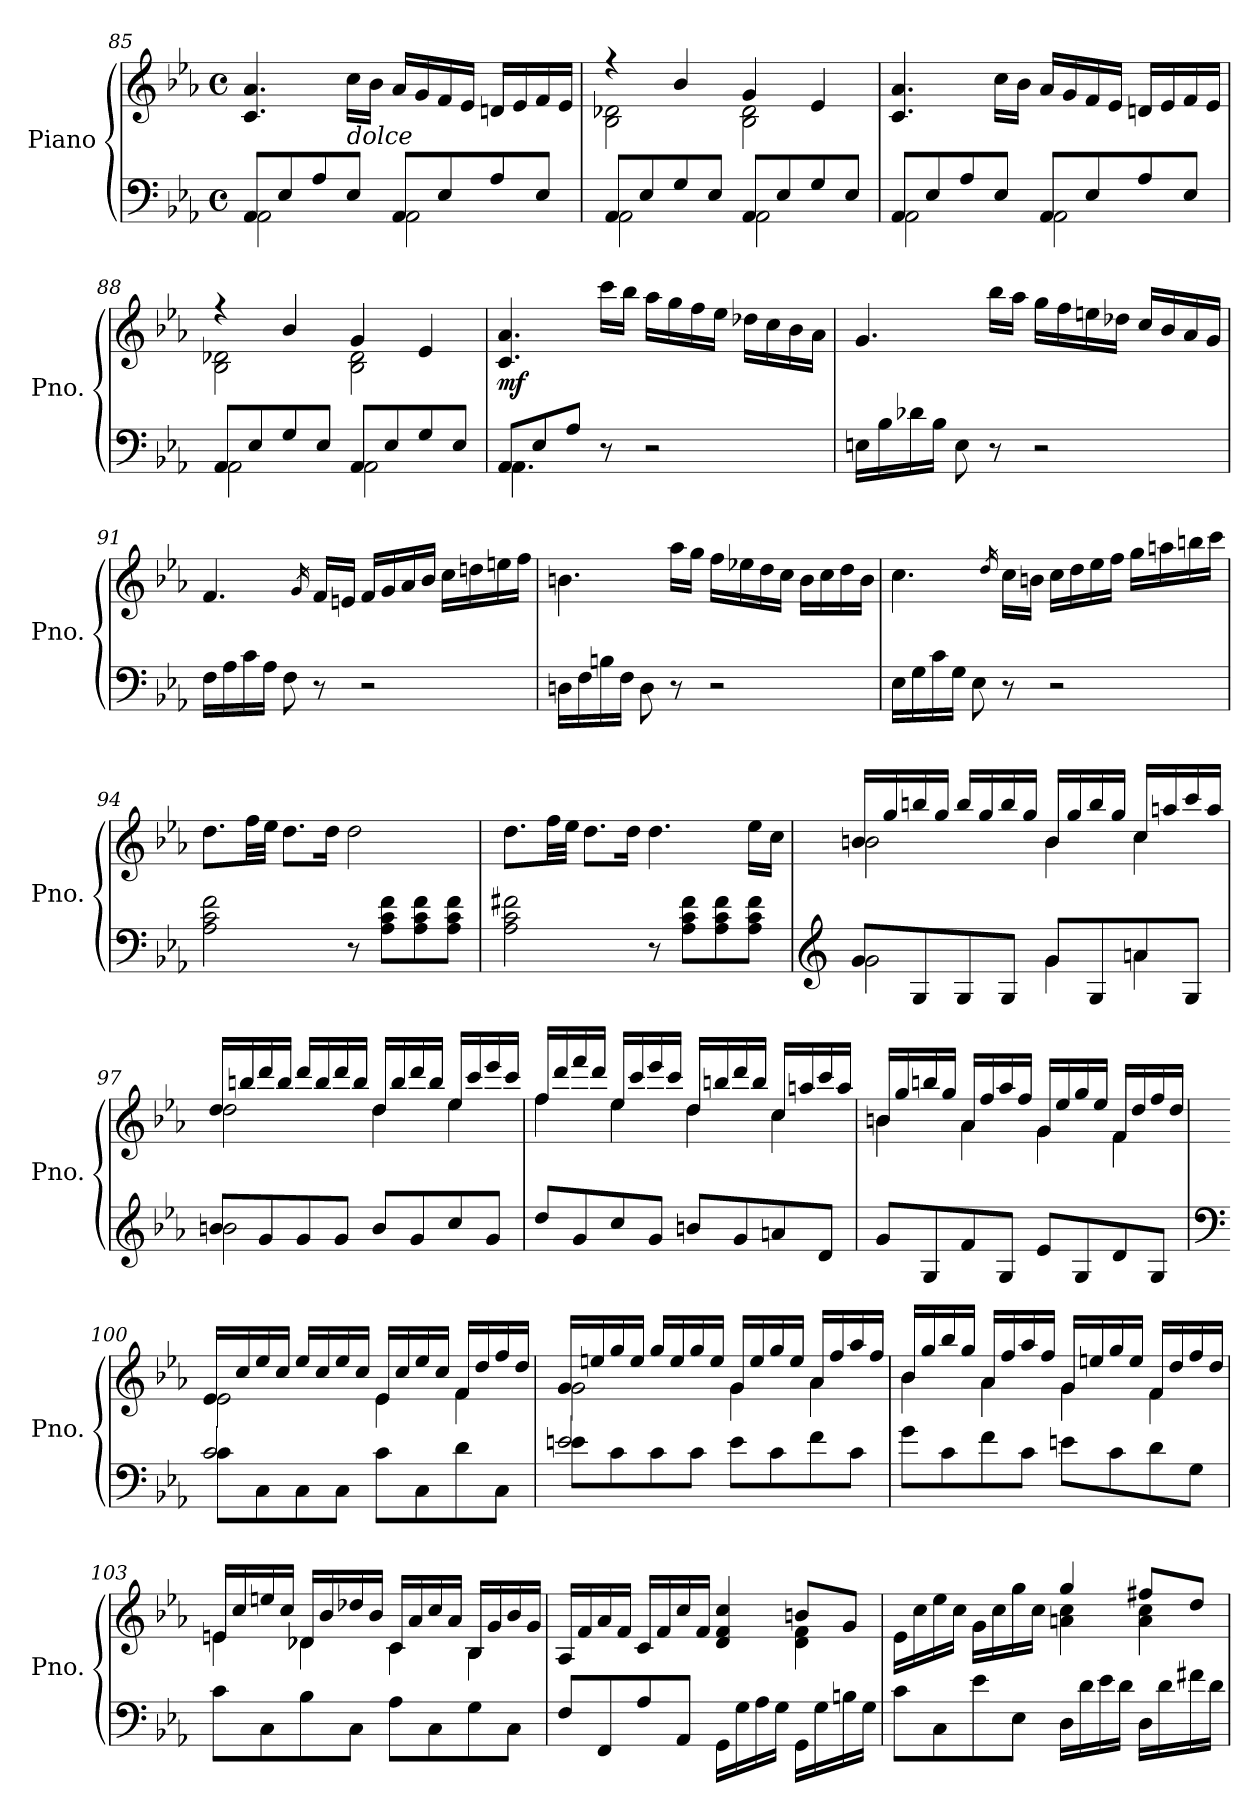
**kern	**kern	**dynam
*part1	*part1	*part1
*staff2	*staff1	*staff1/2
*I"Piano	*	*
*I'Pno.	*	*
*clefF4	*clefG2	*
*k[b-e-a-]	*k[b-e-a-]	*
*E-:	*E-:	*
*M4/4	*M4/4	*
*met(c)	*met(c)	*
=85	=85	=85
*^	*	*
8AA-/L	2AA-\	4.c/ 4.a-/	.
8E-/	.	.	.
8A-/	.	.	.
!	!	!LO:TX:b:i:t=dolce	!
8E-/J	.	16cc\LL	.
.	.	16b-\JJ	.
8AA-/L	2AA-\	16a-/LL	.
.	.	16g/	.
8E-/	.	16f/	.
.	.	16e-/JJ	.
8A-/	.	16dn/LL	.
.	.	16e-/	.
8E-/J	.	16f/	.
.	.	16e-/JJ	.
=86	=86	=86	=86
*	*	*^	*
8AA-/L	2AA-\	4r	2B-\ 2d-X\	.
8E-/	.	.	.	.
8G/	.	4b-/	.	.
8E-/J	.	.	.	.
8AA-/L	2AA-\	4g/	2B-\ 2d-\	.
8E-/	.	.	.	.
8G/	.	4e-/	.	.
8E-/J	.	.	.	.
*	*	*v	*v	*
=87	=87	=87	=87
8AA-/L	2AA-\	4.c/ 4.a-/	.
8E-/	.	.	.
8A-/	.	.	.
8E-/J	.	16cc\LL	.
.	.	16b-\JJ	.
8AA-/L	2AA-\	16a-/LL	.
.	.	16g/	.
8E-/	.	16f/	.
.	.	16e-/JJ	.
8A-/	.	16dn/LL	.
.	.	16e-/	.
8E-/J	.	16f/	.
.	.	16e-/JJ	.
!!LO:LB:g=z
=88	=88	=88	=88
*	*	*^	*
8AA-/L	2AA-\	4r	2B-\ 2d-X\	.
8E-/	.	.	.	.
8G/	.	4b-/	.	.
8E-/J	.	.	.	.
8AA-/L	2AA-\	4g/	2B-\ 2d-\	.
8E-/	.	.	.	.
8G/	.	4e-/	.	.
8E-/J	.	.	.	.
*	*	*v	*v	*
=89	=89	=89	=89
!	!	!	!LO:DY:b
8AA-/L	4.AA-\	4.c/ 4.a-/	mf
8E-/	.	.	.
8A-/J	.	.	.
8r	8ryy	16ccc\LL	.
.	.	16bb-\JJ	.
2r	2ryy	16aa-\LL	.
.	.	16gg\	.
.	.	16ff\	.
.	.	16ee-\JJ	.
.	.	16dd-X\LL	.
.	.	16cc\	.
.	.	16b-\	.
.	.	16a-\JJ	.
*v	*v	*	*
=90	=90	=90
16En\LL	4.g/	.
16B-\	.	.
16d-X\	.	.
16B-\JJ	.	.
8E\	.	.
8r	16bb-\LL	.
.	16aa-\JJ	.
2r	16gg\LL	.
.	16ff\	.
.	16een\	.
.	16dd-X\JJ	.
.	16cc/LL	.
.	16b-/	.
.	16a-/	.
.	16g/JJ	.
!!LO:LB:g=z
=91	=91	=91
16F\LL	4.f/	.
16A-\	.	.
16c\	.	.
16A-\JJ	.	.
8F\	.	.
.	16qg/	.
8r	16f/LL	.
.	16en/JJ	.
2r	16f/LL	.
.	16g/	.
.	16a-/	.
.	16b-/JJ	.
.	16cc\LL	.
.	16ddn\	.
.	16een\	.
.	16ff\JJ	.
=92	=92	=92
16Dn\LL	4.bn\	.
16F\	.	.
16Bn\	.	.
16F\JJ	.	.
8D\	.	.
8r	16aa-\LL	.
.	16gg\JJ	.
2r	16ff\LL	.
.	16ee-X\	.
.	16dd\	.
.	16cc\JJ	.
.	16b\LL	.
.	16cc\	.
.	16dd\	.
.	16b\JJ	.
!!LO:LB:g=z
=93	=93	=93
16E-\LL	4.cc\	.
16G\	.	.
16c\	.	.
16G\JJ	.	.
8E-\	.	.
.	16qdd/	.
8r	16cc\LL	.
.	16bn\JJ	.
2r	16cc\LL	.
.	16dd\	.
.	16ee-\	.
.	16ff\JJ	.
.	16gg\LL	.
.	16aan\	.
.	16bbn\	.
.	16ccc\JJ	.
!!LO:PB:g=z
=94	=94	=94
2A-\ 2c\ 2f\	8.dd\L	.
.	32ff\LL	.
.	32ee-\JJJ	.
.	8.dd\L	.
.	16dd\Jk	.
8r	2dd\	.
8A-\ 8c\ 8f\L	.	.
8A-\ 8c\ 8f\	.	.
8A-\ 8c\ 8f\J	.	.
=95	=95	=95
2A-\ 2c\ 2f#X\	8.dd\L	.
.	32ff\LL	.
.	32ee-\JJJ	.
.	8.dd\L	.
.	16dd\Jk	.
8r	4.dd\	.
8A-\ 8c\ 8f#\L	.	.
8A-\ 8c\ 8f#\	.	.
8A-\ 8c\ 8f#\J	16ee-\LL	.
.	16cc\JJ	.
=96	=96	=96
*clefG2	*	*
*^	*^	*
8g/L	2g\	16bn/LL	2b\	.
.	.	16gg/	.	.
8G/	.	16bbn/	.	.
.	.	16gg/JJ	.	.
8G/	.	16bb/LL	.	.
.	.	16gg/	.	.
8G/J	.	16bb/	.	.
.	.	16gg/JJ	.	.
8g/L	4g\	16b/LL	4b\	.
.	.	16gg/	.	.
8G/	.	16bb/	.	.
.	.	16gg/JJ	.	.
8an/	4a\	16cc/LL	4cc\	.
.	.	16aan/	.	.
8G/J	.	16ccc/	.	.
.	.	16aa/JJ	.	.
!!LO:LB:g=z	!!
=97	=97	=97	=97	=97
8bn/L	2b\	16dd/LL	2dd\	.
.	.	16bbn/	.	.
8g/	.	16ddd/	.	.
.	.	16bb/JJ	.	.
8g/	.	16ddd/LL	.	.
.	.	16bb/	.	.
8g/J	.	16ddd/	.	.
.	.	16bb/JJ	.	.
8b/L	2ryy	16dd/LL	4dd\	.
.	.	16bb/	.	.
8g/	.	16ddd/	.	.
.	.	16bb/JJ	.	.
8cc/	.	16ee-/LL	4ee-\	.
.	.	16ccc/	.	.
8g/J	.	16eee-/	.	.
.	.	16ccc/JJ	.	.
*v	*v	*	*	*
=98	=98	=98	=98
8dd/L	16ff/LL	4ff\	.
.	16ddd/	.	.
8g/	16fff/	.	.
.	16ddd/JJ	.	.
8cc/	16ee-/LL	4ee-\	.
.	16ccc/	.	.
8g/J	16eee-/	.	.
.	16ccc/JJ	.	.
8bn/L	16dd/LL	4dd\	.
.	16bbn/	.	.
8g/	16ddd/	.	.
.	16bb/JJ	.	.
8an/	16cc/LL	4cc\	.
.	16aan/	.	.
8d/J	16ccc/	.	.
.	16aa/JJ	.	.
!!LO:LB:g=z	!!
=99	=99	=99	=99
8g/L	16bn/LL	4b\	.
.	16gg/	.	.
8G/	16bbn/	.	.
.	16gg/JJ	.	.
8f/	16a-/LL	4a-\	.
.	16ff/	.	.
8G/J	16aa-/	.	.
.	16ff/JJ	.	.
8e-/L	16g/LL	4g\	.
.	16ee-/	.	.
8G/	16gg/	.	.
.	16ee-/JJ	.	.
8d/	16f/LL	4f\	.
.	16dd/	.	.
8G/J	16ff/	.	.
.	16dd/JJ	.	.
=100	=100	=100	=100
*clefF4	*	*	*
*^	*	*	*
2c/	8c\L	16e-/LL	2e-\	.
.	.	16cc/	.	.
.	8C\	16ee-/	.	.
.	.	16cc/JJ	.	.
.	8C\	16ee-/LL	.	.
.	.	16cc/	.	.
.	8C\J	16ee-/	.	.
.	.	16cc/JJ	.	.
8c\L	2ryy	16e-/LL	4e-\	.
.	.	16cc/	.	.
8C\	.	16ee-/	.	.
.	.	16cc/JJ	.	.
8d\	.	16f/LL	4f\	.
.	.	16dd/	.	.
8C\J	.	16ff/	.	.
.	.	16dd/JJ	.	.
!!LO:LB:g=z	!!
=101	=101	=101	=101	=101
2en/	8e\L	16g/LL	2g\	.
.	.	16een/	.	.
.	8c\	16gg/	.	.
.	.	16ee/JJ	.	.
.	8c\	16gg/LL	.	.
.	.	16ee/	.	.
.	8c\J	16gg/	.	.
.	.	16ee/JJ	.	.
8e\L	2ryy	16g/LL	4g\	.
.	.	16ee/	.	.
8c\	.	16gg/	.	.
.	.	16ee/JJ	.	.
8f\	.	16a-/LL	4a-\	.
.	.	16ff/	.	.
8c\J	.	16aa-/	.	.
.	.	16ff/JJ	.	.
*v	*v	*	*	*
!!LO:LB:g=z	!!
=102	=102	=102	=102
8g\L	16b-/LL	4b-\	.
.	16gg/	.	.
8c\	16bb-/	.	.
.	16gg/JJ	.	.
8f\	16a-/LL	4a-\	.
.	16ff/	.	.
8c\J	16aa-/	.	.
.	16ff/JJ	.	.
8en\L	16g/LL	4g\	.
.	16een/	.	.
8c\	16gg/	.	.
.	16ee/JJ	.	.
8d\	16f/LL	4f\	.
.	16dd/	.	.
8G\J	16ff/	.	.
.	16dd/JJ	.	.
=103	=103	=103	=103
8c\L	16en/LL	4e\	.
.	16cc/	.	.
8C\	16een/	.	.
.	16cc/JJ	.	.
8B-\	16d-X/LL	4d-\	.
.	16b-/	.	.
8C\J	16dd-X/	.	.
.	16b-/JJ	.	.
8A-\L	16c/LL	4c\	.
.	16a-/	.	.
8C\	16cc/	.	.
.	16a-/JJ	.	.
8G\	16B-/LL	4B-\	.
.	16g/	.	.
8C\J	16b-/	.	.
.	16g/JJ	.	.
!!LO:LB:g=z	!!
=104	=104	=104	=104
8F/L	16A-/LL	2ryy	.
.	16f/	.	.
8FF/	16a-/	.	.
.	16f/JJ	.	.
8A-/	16c/LL	.	.
.	16f/	.	.
8AA-/J	16cc/	.	.
.	16f/JJ	.	.
16GG\LL	4d/ 4f/ 4cc/	4ryy	.
16G\	.	.	.
16A-\	.	.	.
16G\JJ	.	.	.
16GG\LL	8bn/L	4d\ 4f\	.
16G\	.	.	.
16Bn\	8g/J	.	.
16G\JJ	.	.	.
!!LO:PB:g=z	!!
=105	=105	=105	=105
8c\L	16e-\LL	4ryy	.
.	16cc\	.	.
8C\	16ee-\	.	.
.	16cc\JJ	.	.
8e-\	16g\LL	4ryy	.
.	16cc\	.	.
8E-\J	16gg\	.	.
.	16cc\JJ	.	.
16D\LL	4gg/	4an\ 4cc\	.
16d\	.	.	.
16e-\	.	.	.
16d\JJ	.	.	.
16D\LL	8ff#X/L	4a\ 4cc\	.
16d\	.	.	.
16f#X\	8dd/J	.	.
16d\JJ	.	.	.
*	*v	*v	*
=	=	=
*-	*-	*-
